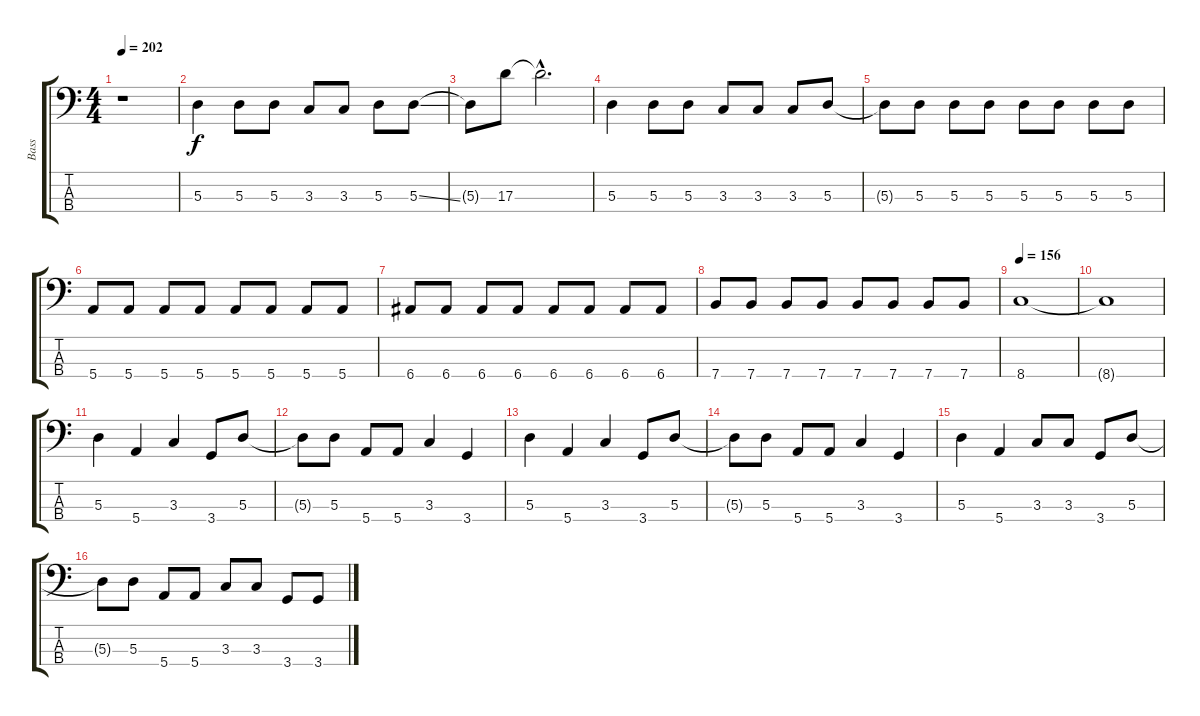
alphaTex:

\track ("Bass" "Bass") {instrument electricbasspick}
\staff {score tabs}
\tuning (G2 D2 A1 E1) {hide}
\ts (4 4)
\tempo 202
\clef f4
\ks c
r.1{dy f} |
5.3.4 5.3.8 5.3.8 3.3.8 3.3.8 5.3.8 5.3{ss}.8 |
5.3{t}.8 17.3.8 17.3{hac t}.2{d} |
5.3.4 5.3.8 5.3.8 3.3.8 3.3.8 3.3.8 5.3.8 |
5.3{t}.8 5.3.8 5.3.8 5.3.8 5.3.8 5.3.8 5.3.8 5.3.8 |
5.4.8 5.4.8 5.4.8 5.4.8 5.4.8 5.4.8 5.4.8 5.4.8 |
6.4.8 6.4.8 6.4.8 6.4.8 6.4.8 6.4.8 6.4.8 6.4.8 |
7.4.8 7.4.8 7.4.8 7.4.8 7.4.8 7.4.8 7.4.8 7.4.8 |
\tempo 156
8.4.1 |
8.4{t}.1 |
5.3.4 5.4.4 3.3.4 3.4.8 5.3.8 |
5.3{t}.8 5.3.8 5.4.8 5.4.8 3.3.4 3.4.4 |
5.3.4 5.4.4 3.3.4 3.4.8 5.3.8 |
5.3{t}.8 5.3.8 5.4.8 5.4.8 3.3.4 3.4.4 |
5.3.4 5.4.4 3.3.8 3.3.8 3.4.8 5.3.8 |
5.3{t}.8 5.3.8 5.4.8 5.4.8 3.3.8 3.3.8 3.4.8 3.4.8
